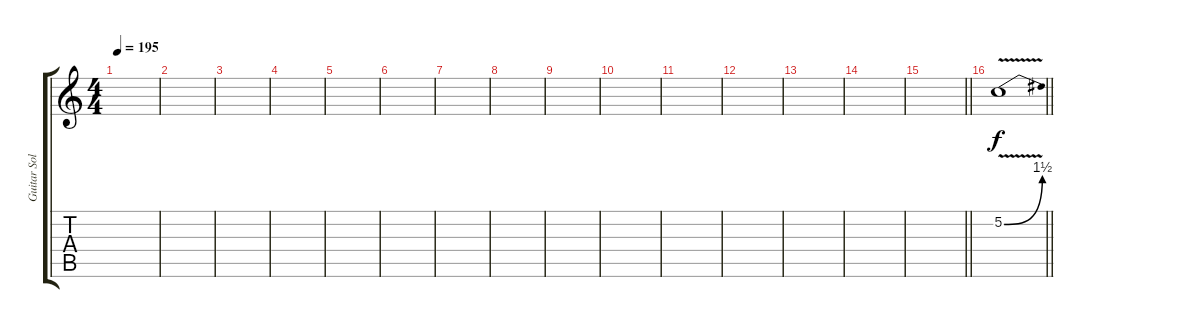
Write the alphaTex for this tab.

\track ("Guitar Solo" "Guitar Sol") {instrument distortionguitar}
\staff {score tabs}
\tuning (C4 G3 Eb3 Bb2 F2 C2) {hide}
\ts (4 4)
\tempo 195
\clef g2
\ks c
|
|
|
|
|
|
|
|
|
|
|
|
|
|
\barLineRight lightlight
|
\barLineRight lightlight
5.2{be (bend 0 0 60 6) v}.1
